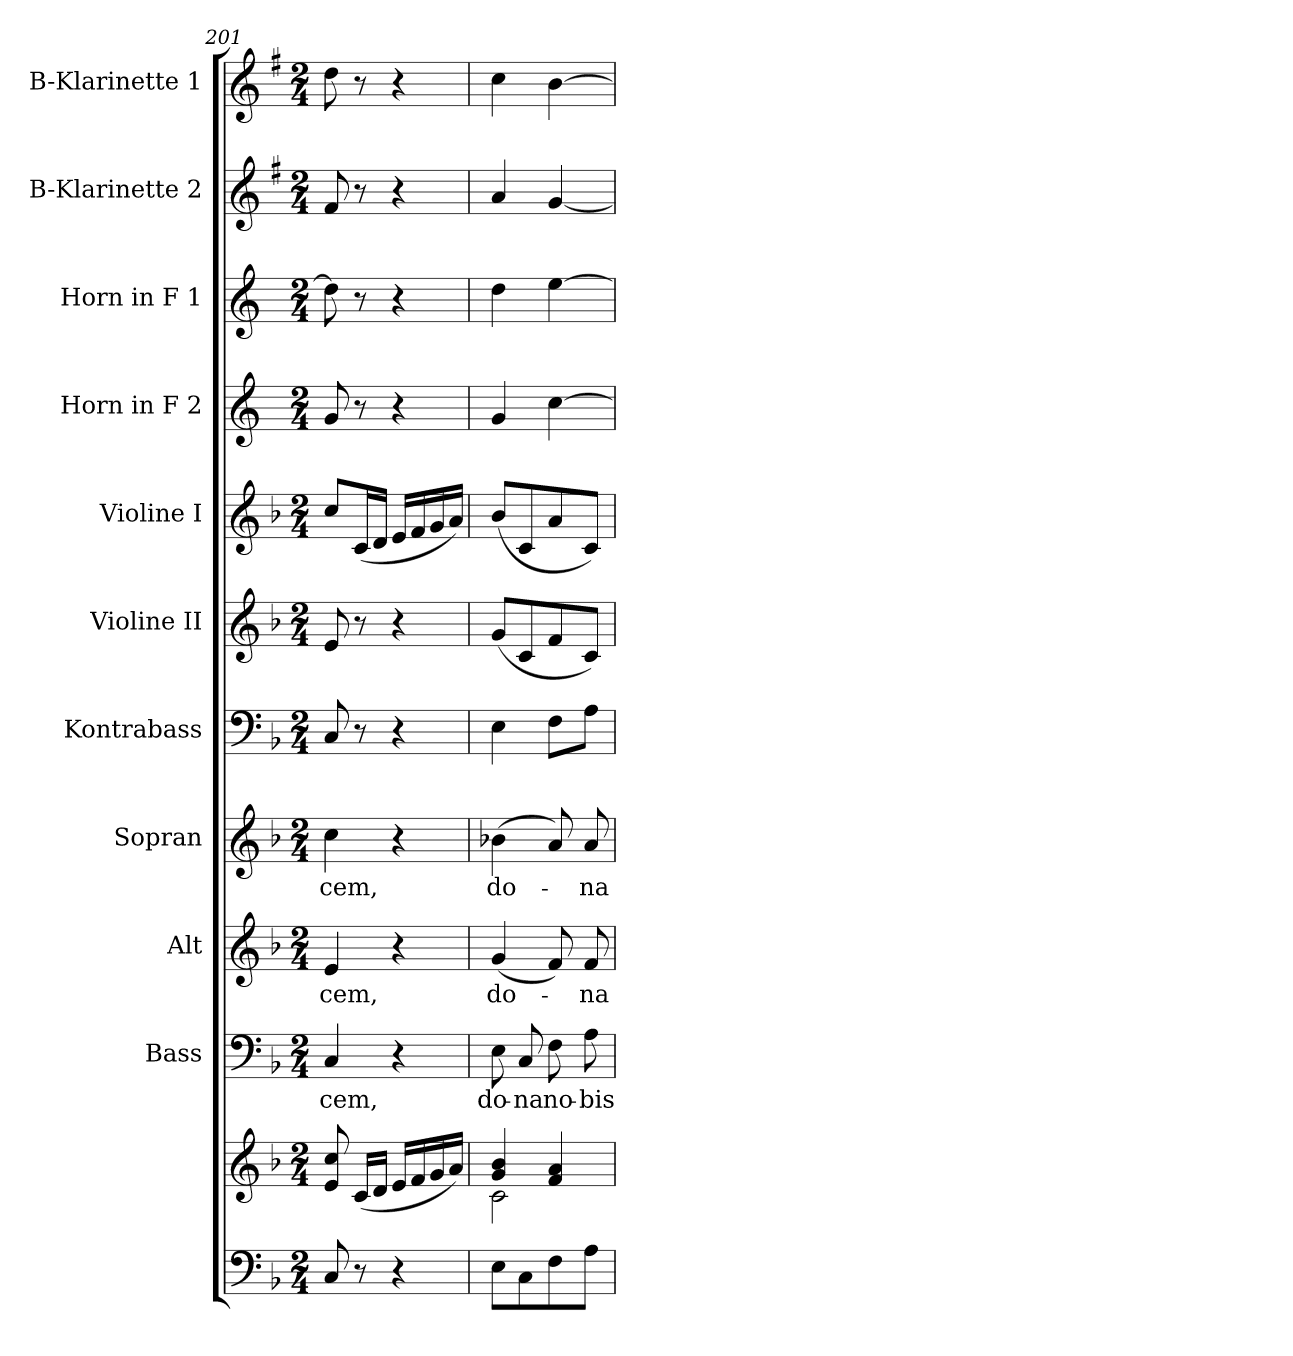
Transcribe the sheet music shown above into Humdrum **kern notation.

**kern	**kern	**kern	**text	**kern	**text	**kern	**text	**kern	**kern	**kern	**kern	**kern	**kern	**kern
*part11	*part11	*part10	*part10	*part9	*part9	*part8	*part8	*part7	*part6	*part5	*part4	*part3	*part2	*part1
*staff12	*staff11	*staff10	*staff10	*staff9	*staff9	*staff8	*staff8	*staff7	*staff6	*staff5	*staff4	*staff3	*staff2	*staff1
*	*	*I"Bass	*	*I"Alt	*	*I"Sopran	*	*I"Kontrabass	*I"Violine II	*I"Violine I	*I"Horn in F 2	*I"Horn in F 1	*I"B-Klarinette 2	*I"B-Klarinette 1
*	*	*I'B.	*	*I'A.	*	*I'S.	*	*I'Kb.	*I'Vl. II	*I'Vl. I	*	*	*I'B Kl. 2	*I'B Kl. 1
*clefF4	*clefG2	*clefF4	*	*clefG2	*	*clefG2	*	*clefF4	*clefG2	*clefG2	*clefG2	*clefG2	*clefG2	*clefG2
*	*	*	*	*	*	*	*	*ITrd7c12	*	*	*ITrd4c7	*ITrd4c7	*ITrd1c2	*ITrd1c2
*k[b-]	*k[b-]	*k[b-]	*	*k[b-]	*	*k[b-]	*	*k[b-]	*k[b-]	*k[b-]	*k[b-]	*k[b-]	*k[b-]	*k[b-]
*F:	*F:	*F:	*	*F:	*	*F:	*	*F:	*F:	*F:	*F:	*F:	*F:	*F:
*M2/4	*M2/4	*M2/4	*	*M2/4	*	*M2/4	*	*M2/4	*M2/4	*M2/4	*M2/4	*M2/4	*M2/4	*M2/4
=201	=201	=201	=201	=201	=201	=201	=201	=201	=201	=201	=201	=201	=201	=201
!	!	!	!LO:LY:b	!	!LO:LY:b	!	!LO:LY:b	!	!	!	!	!	!	!
8C/	8e/ 8cc/	4C/	-cem,	4e/	-cem,	4cc\	-cem,	8CC/	8e/	8cc/L	8c/	8g\]	8e/	8cc\
8r	(<16c/LL	.	.	.	.	.	.	8r	8r	(<16c/L	8r	8r	8r	8r
.	16d/JJ	.	.	.	.	.	.	.	.	16d/JJ	.	.	.	.
4r	16e/LL	4r	.	4r	.	4r	.	4r	4r	16e/LL	4r	4r	4r	4r
.	16f/	.	.	.	.	.	.	.	.	16f/	.	.	.	.
.	16g/	.	.	.	.	.	.	.	.	16g/	.	.	.	.
.	16a/JJ)	.	.	.	.	.	.	.	.	16a/JJ)	.	.	.	.
=202	=202	=202	=202	=202	=202	=202	=202	=202	=202	=202	=202	=202	=202	=202
*	*^	*	*	*	*	*	*	*	*	*	*	*	*	*
!	!	!	!	!LO:LY:b	!	!LO:LY:b	!	!LO:LY:b	!	!	!	!	!	!	!
8E\L	4g/ 4b-/	2c\	8E\	do-	(<4g/	do-	(>4b-X\	do-	4EE\	(<8g/L	(<8b-/L	4c/	4g\	4g/	4b-\
!	!	!	!	!LO:LY:b	!	!	!	!	!	!	!	!	!	!	!
8C\	.	.	8C/	-na	.	.	.	.	.	8c/	8c/	.	.	.	.
!	!	!	!	!LO:LY:b	!	!	!	!	!	!	!	!	!	!	!
8F\	4f/ 4a/	.	8F\	no-	8f/)	.	8a/)	.	8FF\L	8f/	8a/	[4f\	[4a\	[4f/	[4a\
!	!	!	!	!LO:LY:b	!	!LO:LY:b	!	!LO:LY:b	!	!	!	!	!	!	!
8A\J	.	.	8A\	-bis	8f/	-na	8a/	-na	8AA\J	8c/J)	8c/J)	.	.	.	.
*	*v	*v	*	*	*	*	*	*	*	*	*	*	*	*	*
=	=	=	=	=	=	=	=	=	=	=	=	=	=	=
*-	*-	*-	*-	*-	*-	*-	*-	*-	*-	*-	*-	*-	*-	*-
